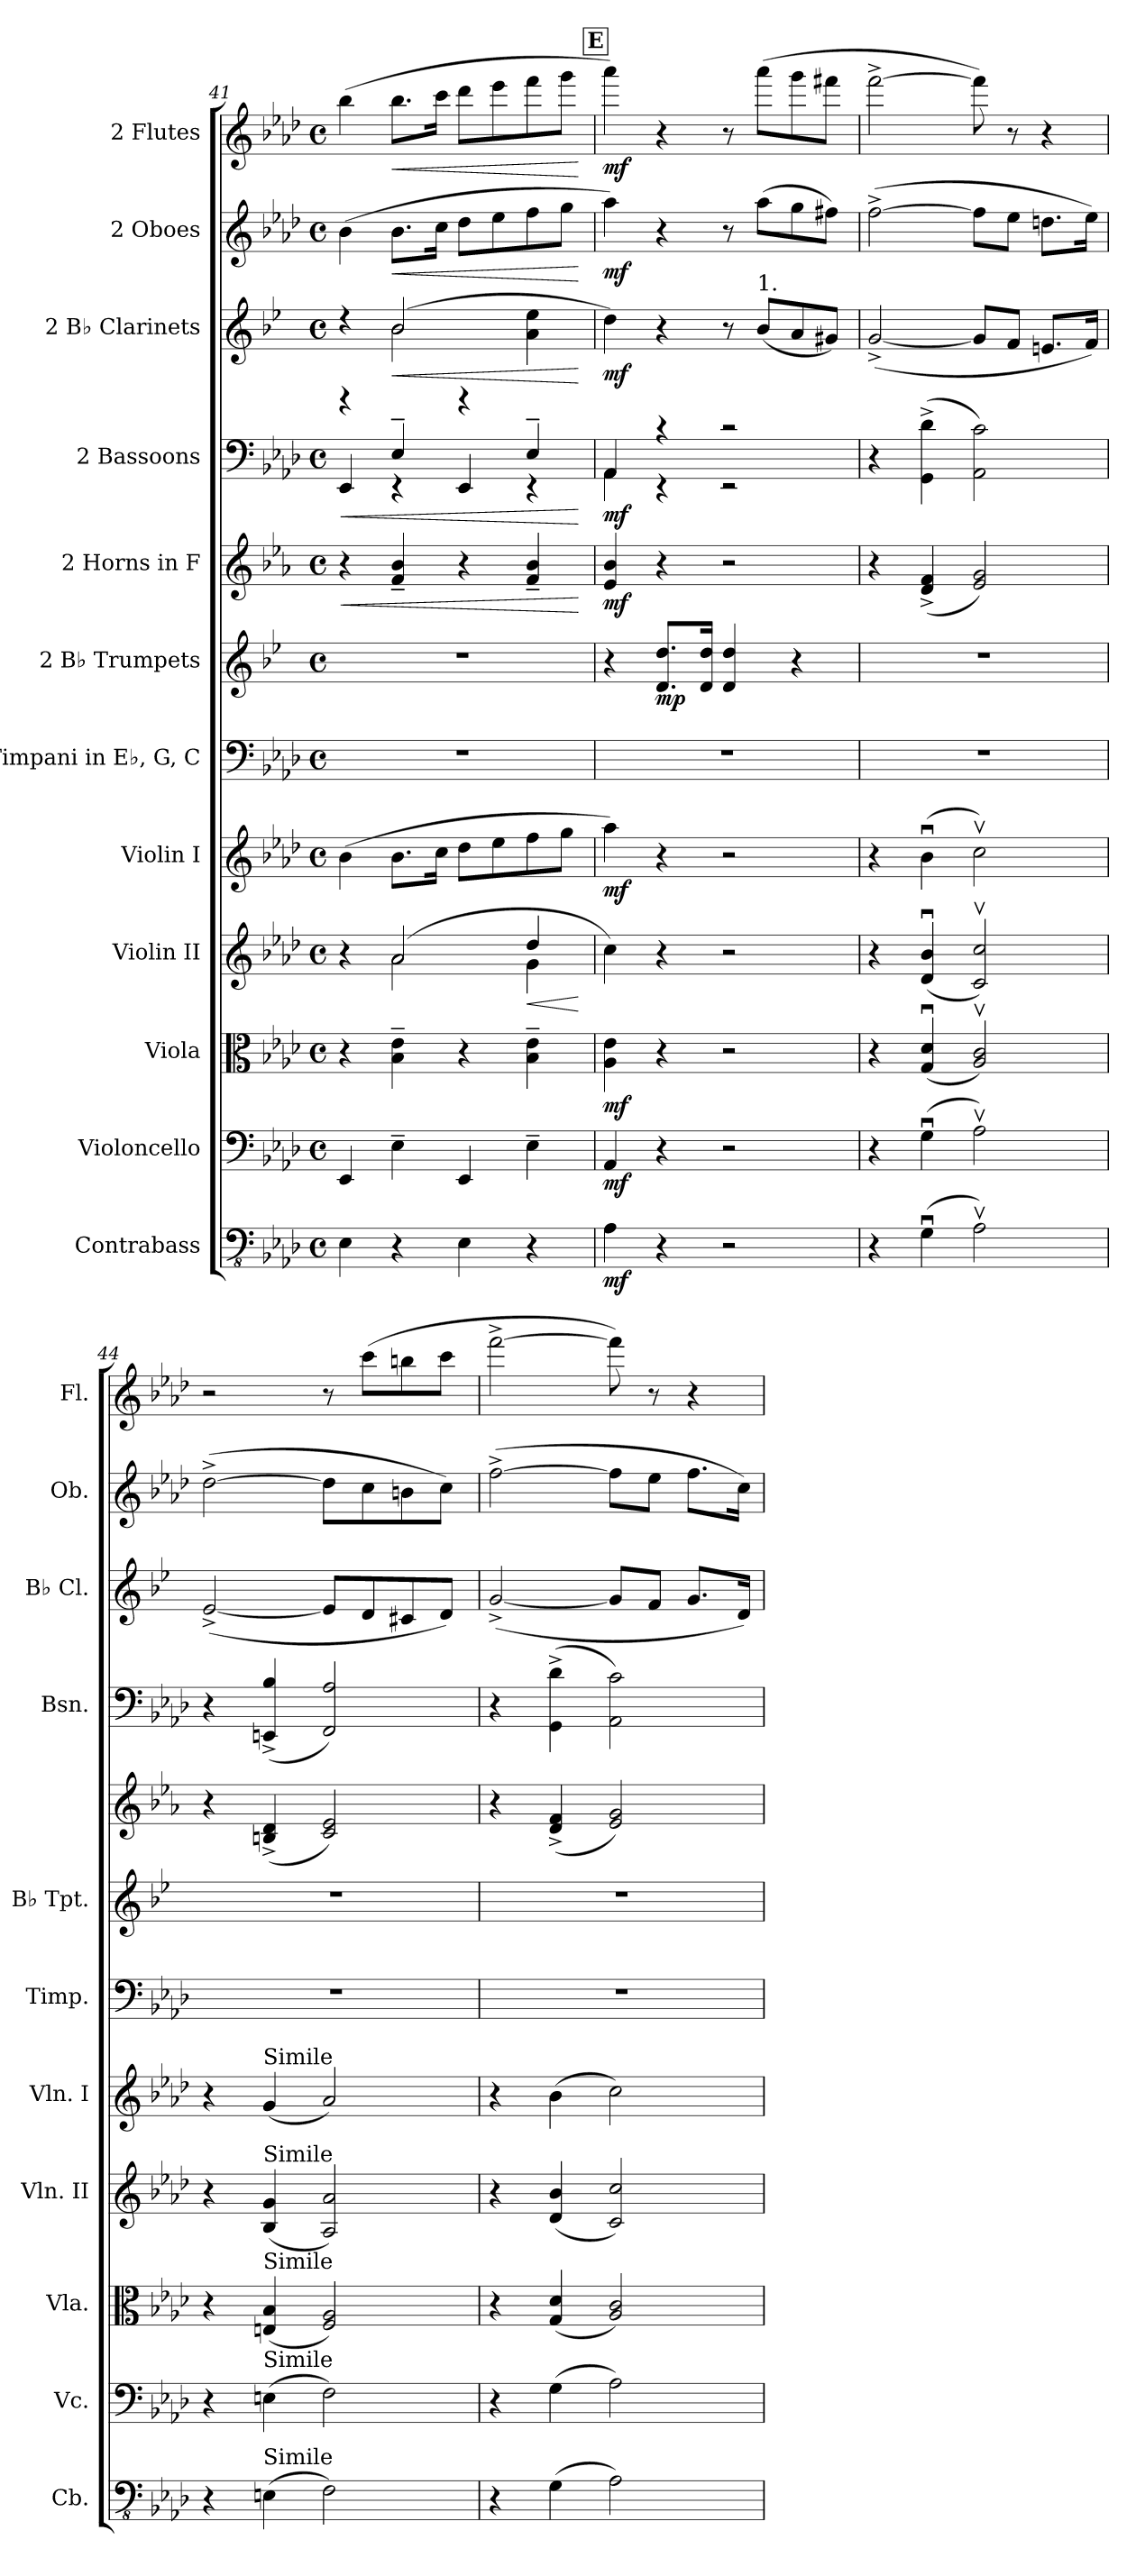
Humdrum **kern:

**kern	**dynam	**kern	**dynam	**kern	**dynam	**kern	**dynam	**kern	**dynam	**kern	**kern	**dynam	**kern	**dynam	**kern	**dynam	**kern	**dynam	**kern	**dynam	**kern	**dynam
*part12	*part12	*part11	*part11	*part10	*part10	*part9	*part9	*part8	*part8	*part7	*part6	*part6	*part5	*part5	*part4	*part4	*part3	*part3	*part2	*part2	*part1	*part1
*staff12	*staff12	*staff11	*staff11	*staff10	*staff10	*staff9	*staff9	*staff8	*staff8	*staff7	*staff6	*staff6	*staff5	*staff5	*staff4	*staff4	*staff3	*staff3	*staff2	*staff2	*staff1	*staff1
*I"Contrabass	*	*I"Violoncello	*	*I"Viola	*	*I"Violin II	*	*I"Violin I	*	*I"Timpani in E♭, G, C	*I"2 B♭ Trumpets	*	*I"2 Horns in F	*	*I"2 Bassoons	*	*I"2 B♭ Clarinets	*	*I"2 Oboes	*	*I"2 Flutes	*
*I'Cb.	*	*I'Vc.	*	*I'Vla.	*	*I'Vln. II	*	*I'Vln. I	*	*I'Timp.	*I'B♭ Tpt.	*	*	*	*I'Bsn.	*	*I'B♭ Cl.	*	*I'Ob.	*	*I'Fl.	*
*clefFv4	*	*clefF4	*	*clefC3	*	*clefG2	*	*clefG2	*	*clefF4	*clefG2	*	*clefG2	*	*clefF4	*	*clefG2	*	*clefG2	*	*clefG2	*
*	*	*	*	*	*	*	*	*	*	*	*ITrd1c2	*	*ITrd4c7	*	*	*	*ITrd1c2	*	*	*	*	*
*k[b-e-a-d-]	*	*k[b-e-a-d-]	*	*k[b-e-a-d-]	*	*k[b-e-a-d-]	*	*k[b-e-a-d-]	*	*k[b-e-a-d-]	*k[b-e-a-d-]	*	*k[b-e-a-d-]	*	*k[b-e-a-d-]	*	*k[b-e-a-d-]	*	*k[b-e-a-d-]	*	*k[b-e-a-d-]	*
*M4/4	*	*M4/4	*	*M4/4	*	*M4/4	*	*M4/4	*	*M4/4	*M4/4	*	*M4/4	*	*M4/4	*	*M4/4	*	*M4/4	*	*M4/4	*
*met(c)	*	*met(c)	*	*met(c)	*	*met(c)	*	*met(c)	*	*met(c)	*met(c)	*	*met(c)	*	*met(c)	*	*met(c)	*	*met(c)	*	*met(c)	*
=41	=41	=41	=41	=41	=41	=41	=41	=41	=41	=41	=41	=41	=41	=41	=41	=41	=41	=41	=41	=41	=41	=41
*	*	*	*	*	*	*^	*	*	*	*	*	*	*	*	*	*	*	*	*	*	*	*
!	!	!	!	!	!	!	!	!	!	!	!	!	!	!	!LO:HP:b	!	!LO:HP:b	!	!	!	!	!	!
*	*	*	*	*	*	*	*	*	*	*	*	*	*	*	*	*^	*	*^	*	*	*	*	*
4EE-\	.	4EE-/	.	4r	.	4r	4ryy	.	(>4b-\	.	1r	1r	.	4r	<	4EE-/	4rb	<	4rdd	4ryy	.	(>4b-\	.	(>4bb-\	.
!	!	!	!	!	!	!	!	!	!	!	!	!	!	!	!	!	!	!	!	!	!LO:HP:b	!	!LO:HP:b	!	!LO:HP:b
4r	.	4E-~\	.	4B-\~ 4e-\~	.	(>2a-/	2a-\	.	8.b-\L	.	.	.	.	4B-/~ 4e-/~	.	4E-~/	4rEE	.	(>2a-/	2a-\	<	8.b-\L	<	8.bb-\L	<
.	.	.	.	.	.	.	.	.	16cc\Jk	.	.	.	.	.	.	.	.	.	.	.	.	16cc\Jk	.	16ccc\Jk	.
4EE-\	.	4EE-/	.	4r	.	.	.	.	8dd-\L	.	.	.	.	4r	.	4EE-/	4rb	.	.	.	.	8dd-\L	.	8ddd-\L	.
.	.	.	.	.	.	.	.	.	8ee-\	.	.	.	.	.	.	.	.	.	.	.	.	8ee-\	.	8eee-\	.
!	!	!	!	!	!	!	!	!LO:HP:b	!	!	!	!	!	!	!	!	!	!	!	!	!	!	!	!	!
4r	.	4E-~\	.	4B-\~ 4e-\~	.	4dd-/	4g\	<	8ff\	.	.	.	.	4B-/~ 4e-/~	.	4E-~/	4rEE	.	4ryy	4g\ 4dd-\	.	8ff\	.	8fff\	.
.	.	.	.	.	.	.	.	.	8gg\J	.	.	.	.	.	.	.	.	.	.	.	.	8gg\J	.	8ggg\J	.
*	*	*	*	*	*	*	*	*	*	*	*	*	*	*	*	*v	*v	*	*	*	*	*	*	*	*
*	*	*	*	*	*	*v	*v	*	*	*	*	*	*	*	*	*	*	*v	*v	*	*	*	*	*
.	.	.	.	.	.	.	[	.	.	.	.	.	.	[	.	[	.	[	.	[	.	[
!!LO:PB:g=z
!!LO:REH:place=s1:a:B:fs=14:t=E
=42	=42	=42	=42	=42	=42	=42	=42	=42	=42	=42	=42	=42	=42	=42	=42	=42	=42	=42	=42	=42	=42	=42
*	*	*	*	*	*	*	*	*	*	*	*	*	*	*	*^	*	*	*	*	*	*	*
!	!LO:DY:b	!	!LO:DY:b	!	!LO:DY:b	!	!LO:DY:b	!	!	!	!	!	!	!	!	!	!	!	!	!	!	!	!
!	!	!	!	!	!	!	!LO:DY:n=1:b	!	!LO:DY:b	!	!	!	!	!LO:DY:b	!	!	!LO:DY:b	!	!LO:DY:b	!	!LO:DY:b	!	!LO:DY:b
4AA-\	mf	4AA-/	mf	4A-\ 4e-\	mf	4cc\)	mf mf	4aa-\)	mf	1r	4r	.	4A-/ 4e-/	mf	4AA-/	4AA-\	mf	4cc\)	mf	4aa-\)	mf	4aaa-\)	mf
!	!	!	!	!	!	!	!	!	!	!	!	!LO:DY:b	!	!	!	!	!	!	!	!	!	!	!
4r	.	4r	.	4r	.	4r	.	4r	.	.	8.c/ 8.cc/L	mp	4r	.	4rc	4rEE	.	4r	.	4r	.	4r	.
.	.	.	.	.	.	.	.	.	.	.	16c/ 16cc/Jk	.	.	.	.	.	.	.	.	.	.	.	.
2r	.	2r	.	2r	.	2r	.	2r	.	.	4c/ 4cc/	.	2r	.	2rc	2rEE	.	8r	.	8r	.	8r	.
!	!	!	!	!	!	!	!	!	!	!	!	!	!	!	!	!	!	!LO:TX:a:t=1.	!	!	!	!	!
.	.	.	.	.	.	.	.	.	.	.	.	.	.	.	.	.	.	(8a-/L	.	(>8aa-\L	.	(>8aaa-\L	.
.	.	.	.	.	.	.	.	.	.	.	4r	.	.	.	.	.	.	8g/	.	8gg\	.	8ggg\	.
.	.	.	.	.	.	.	.	.	.	.	.	.	.	.	.	.	.	8f#X/J)	.	8ff#X\J)	.	8fff#X\J	.
*	*	*	*	*	*	*	*	*	*	*	*	*	*	*	*v	*v	*	*	*	*	*	*	*
=43	=43	=43	=43	=43	=43	=43	=43	=43	=43	=43	=43	=43	=43	=43	=43	=43	=43	=43	=43	=43	=43	=43
4r	.	4r	.	4r	.	4r	.	4r	.	1r	1r	.	4r	.	4r	.	([2f^/	.	(>[2ff^\	.	[2fff^\	.
(>4GGu\	.	(>4Gu\	.	(4G/u 4d-/u	.	(4d-/u 4b-/u	.	(>4b-u\	.	.	.	.	(4G/^ 4B-/^	.	(>4GG\^ 4d-\^	.	.	.	.	.	.	.
2AA-v\)	.	2A-v\)	.	2A-/v 2c/v)	.	2c/v 2cc/v)	.	2ccv\)	.	.	.	.	2A-/ 2c/)	.	2AA-\ 2c\)	.	8f/L]	.	8ff\L]	.	8fff\])	.
.	.	.	.	.	.	.	.	.	.	.	.	.	.	.	.	.	8e-/J	.	8ee-\J	.	8r	.
.	.	.	.	.	.	.	.	.	.	.	.	.	.	.	.	.	8.dn/L	.	8.ddn\L	.	4r	.
.	.	.	.	.	.	.	.	.	.	.	.	.	.	.	.	.	16e-/Jk)	.	16ee-\Jk)	.	.	.
=44	=44	=44	=44	=44	=44	=44	=44	=44	=44	=44	=44	=44	=44	=44	=44	=44	=44	=44	=44	=44	=44	=44
4r	.	4r	.	4r	.	4r	.	4r	.	1r	1r	.	4r	.	4r	.	([2d-^/	.	(>[2dd-^\	.	2r	.
!	!	!	!	!	!	!	!	!LO:TX:a:t=Simile	!	!	!	!	!	!	!	!	!	!	!	!	!	!
!	!	!	!	!	!	!LO:TX:a:t=Simile	!	!	!	!	!	!	!	!	!	!	!	!	!	!	!	!
!	!	!	!	!LO:TX:a:t=Simile	!	!	!	!	!	!	!	!	!	!	!	!	!	!	!	!	!	!
!	!	!LO:TX:a:t=Simile	!	!	!	!	!	!	!	!	!	!	!	!	!	!	!	!	!	!	!	!
!LO:TX:a:t=Simile	!	!	!	!	!	!	!	!	!	!	!	!	!	!	!	!	!	!	!	!	!	!
(>4EEn\	.	(>4En\	.	(4En/ 4B-/	.	(4B-/ 4g/	.	(4g/	.	.	.	.	(4En/^ 4G/^	.	(4EEn/^ 4B-/^	.	.	.	.	.	.	.
2FF\)	.	2F\)	.	2F/ 2A-/)	.	2A-/ 2a-/)	.	2a-/)	.	.	.	.	2F/ 2A-/)	.	2FF/ 2A-/)	.	8d-/L]	.	8dd-\L]	.	8r	.
.	.	.	.	.	.	.	.	.	.	.	.	.	.	.	.	.	8c/	.	8cc\	.	(>8ccc\L	.
.	.	.	.	.	.	.	.	.	.	.	.	.	.	.	.	.	8Bn/	.	8bn\	.	8bbn\	.
.	.	.	.	.	.	.	.	.	.	.	.	.	.	.	.	.	8c/J)	.	8cc\J)	.	8ccc\J	.
=45	=45	=45	=45	=45	=45	=45	=45	=45	=45	=45	=45	=45	=45	=45	=45	=45	=45	=45	=45	=45	=45	=45
4r	.	4r	.	4r	.	4r	.	4r	.	1r	1r	.	4r	.	4r	.	([2f^/	.	(>[2ff^\	.	[2fff^\	.
(>4GG\	.	(>4G\	.	(4G/ 4d-/	.	(4d-/ 4b-/	.	(>4b-\	.	.	.	.	(4G/^ 4B-/^	.	(>4GG\^ 4d-\^	.	.	.	.	.	.	.
2AA-\)	.	2A-\)	.	2A-/ 2c/)	.	2c/ 2cc/)	.	2cc\)	.	.	.	.	2A-/ 2c/)	.	2AA-\ 2c\)	.	8f/L]	.	8ff\L]	.	8fff\])	.
.	.	.	.	.	.	.	.	.	.	.	.	.	.	.	.	.	8e-/J	.	8ee-\J	.	8r	.
.	.	.	.	.	.	.	.	.	.	.	.	.	.	.	.	.	8.f/L	.	8.ff\L	.	4r	.
.	.	.	.	.	.	.	.	.	.	.	.	.	.	.	.	.	16c/Jk)	.	16cc\Jk)	.	.	.
=	=	=	=	=	=	=	=	=	=	=	=	=	=	=	=	=	=	=	=	=	=	=
*-	*-	*-	*-	*-	*-	*-	*-	*-	*-	*-	*-	*-	*-	*-	*-	*-	*-	*-	*-	*-	*-	*-
